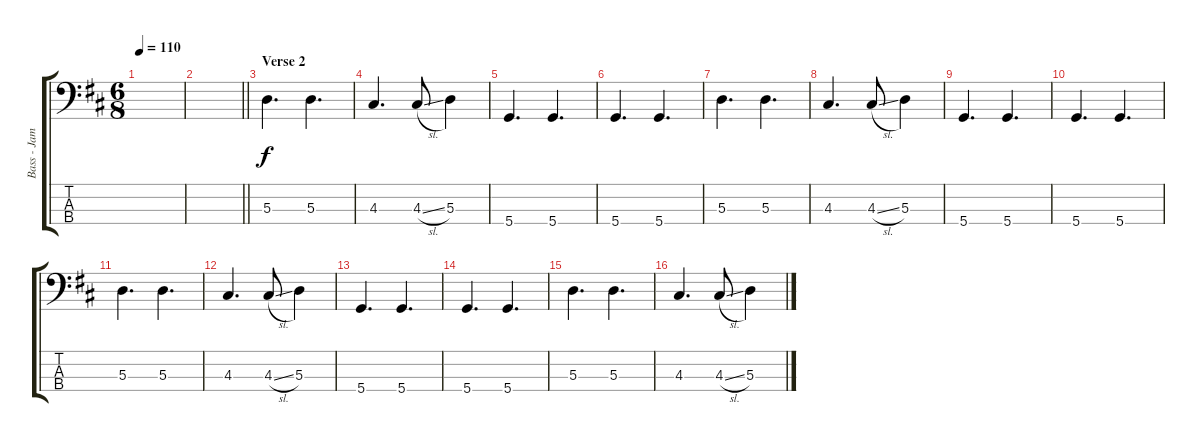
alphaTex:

\track ("Bass - James Johnston" "Bass - Jam") {instrument electricbassfinger}
\staff {score tabs}
\tuning (G2 D2 A1 D1) {hide}
\ts (6 8)
\tempo 110
\clef f4
\ks d
|
\barLineRight lightlight
|
\section ("" "Verse 2")
5.3.4{d} 5.3.4{d} |
4.3.4{d} 4.3{sl}.8 5.3.4 |
5.4.4{d} 5.4.4{d} |
5.4.4{d} 5.4.4{d} |
5.3.4{d} 5.3.4{d} |
4.3.4{d} 4.3{sl}.8 5.3.4 |
5.4.4{d} 5.4.4{d} |
5.4.4{d} 5.4.4{d} |
5.3.4{d} 5.3.4{d} |
4.3.4{d} 4.3{sl}.8 5.3.4 |
5.4.4{d} 5.4.4{d} |
5.4.4{d} 5.4.4{d} |
5.3.4{d} 5.3.4{d} |
4.3.4{d} 4.3{sl}.8 5.3.4
